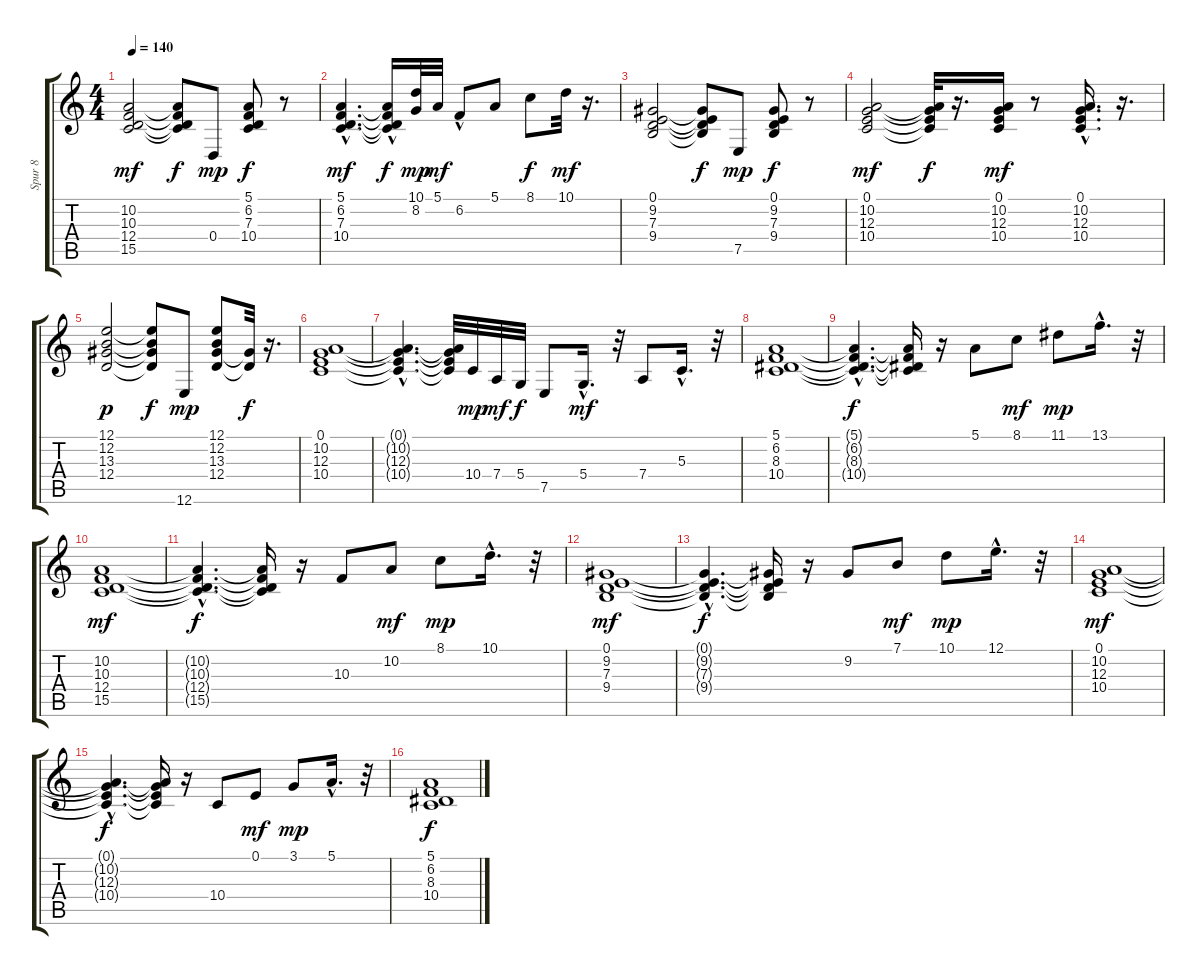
\track ("Spur 8" "Spur 8") {instrument electricpiano1}
\staff {score tabs}
\tuning (E4 B3 G3 D3 A2 E2) {hide}
\ts (4 4)
\tempo 140
\clef g2
\ks c
(10.2 10.3 12.4 15.5).2{dy mf} (10.2{t} 10.3{t} 12.4{t} 15.5{t}).8{dy f} 0.4.8{dy mp} (5.1 6.2 7.3 10.4).8{dy f} r.8 |
(5.1{hac} 6.2{hac} 7.3{hac} 10.4{hac}).4{d dy mf} (5.1{hac t} 6.2{hac t} 7.3{hac t} 10.4{hac t}).16{dy f} (10.1 8.2).32{dy mp} 5.1.32{dy mf} 6.2{hac}.8 5.1.8 8.1.8{dy f} 10.1.32{dy mf} r.16{d} |
(0.1 9.2 7.3 9.4).2 (0.1{t} 9.2{t} 7.3{t} 9.4{t}).8{dy f} 7.5.8{dy mp} (0.1 9.2 7.3 9.4).8{dy f} r.8 |
(0.1 10.2 12.3 10.4).2{dy mf} (0.1{t} 10.2{t} 12.3{t} 10.4{t}).32{dy f} r.16{d} (0.1 10.2 12.3 10.4).16{dy mf} r.8 (0.1{hac} 10.2{hac} 12.3{hac} 10.4{hac}).16{d} r.16{d} |
(12.1 12.2 13.3 12.4).2{dy p} (12.1{t} 12.2{t} 13.3{t} 12.4{t}).8{dy f} 12.6.8{dy mp} (12.1 12.2 13.3 12.4).8 (13.3{t} 12.4{t}).32{dy f} r.16{d} |
(0.1 10.2 12.3 10.4).1 |
(0.1{hac t} 10.2{hac t} 12.3{hac t} 10.4{hac t}).4{d} (0.1{t} 10.2{t} 12.3{t} 10.4{t}).32 10.4.32{dy mp} 7.4.32{dy mf} 5.4.32{dy f} 7.5.8 5.4{hac}.16{d dy mf} r.32 7.4.8 5.3{hac}.16{d} r.32 |
(5.1 6.2 8.3 10.4).1 |
(5.1{hac t} 6.2{hac t} 8.3{hac t} 10.4{hac t}).4{d dy f} (5.1{t} 6.2{t} 8.3{t} 10.4{t}).16 r.16 5.1.8 8.1.8{dy mf} 11.1.8{dy mp} 13.1{hac}.16{d} r.32 |
(10.2 10.3 12.4 15.5).1{dy mf} |
(10.2{hac t} 10.3{hac t} 12.4{hac t} 15.5{hac t}).4{d dy f} (10.2{t} 10.3{t} 12.4{t} 15.5{t}).16 r.16 10.3.8 10.2.8{dy mf} 8.1.8{dy mp} 10.1{hac}.16{d} r.32 |
(0.1 9.2 7.3 9.4).1{dy mf} |
(0.1{hac t} 9.2{hac t} 7.3{hac t} 9.4{hac t}).4{d dy f} (0.1{t} 9.2{t} 7.3{t} 9.4{t}).16 r.16 9.2.8 7.1.8{dy mf} 10.1.8{dy mp} 12.1{hac}.16{d} r.32 |
(0.1 10.2 12.3 10.4).1{dy mf} |
(0.1{hac t} 10.2{hac t} 12.3{hac t} 10.4{hac t}).4{d dy f} (0.1{t} 10.2{t} 12.3{t} 10.4{t}).16 r.16 10.4.8 0.1.8{dy mf} 3.1.8{dy mp} 5.1{hac}.16{d} r.32 |
(5.1 6.2 8.3 10.4).1{dy f}
